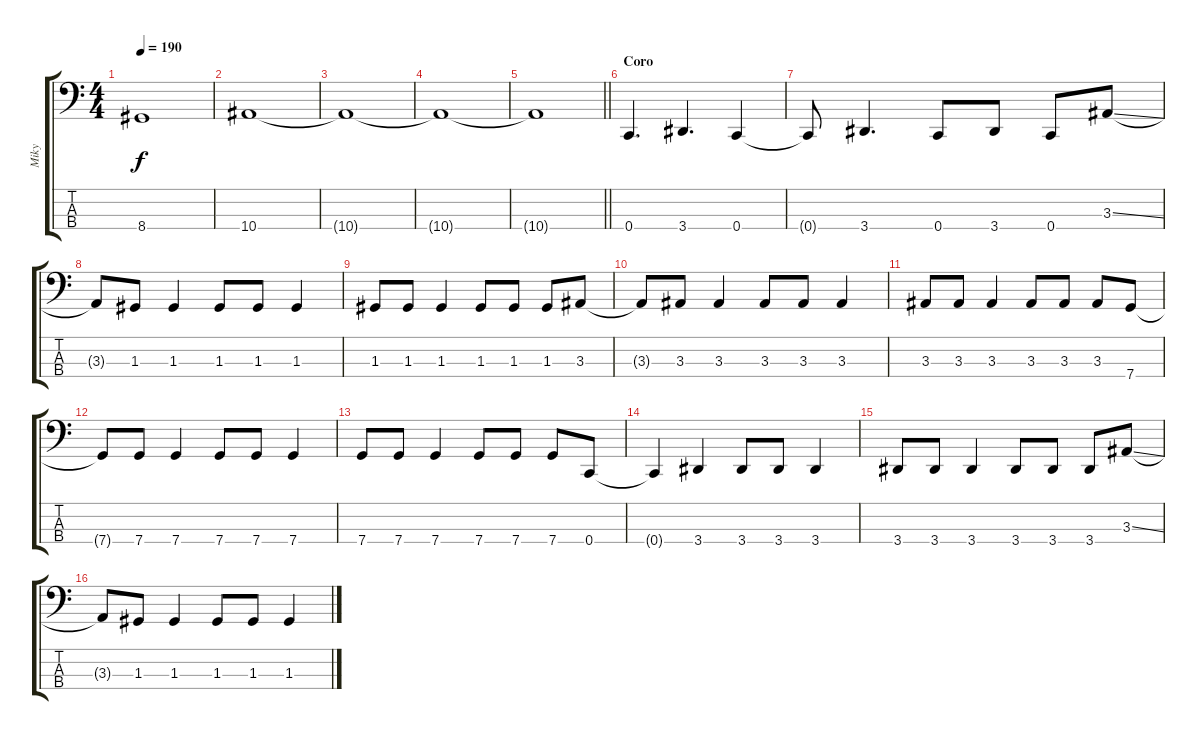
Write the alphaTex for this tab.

\track ("Miky" "Miky") {instrument electricbasspick}
\staff {score tabs}
\tuning (F2 C2 G1 C1) {hide}
\ts (4 4)
\tempo 190
\clef f4
\ks c
8.4{t}.1{dy f} |
10.4.1 |
10.4{t}.1 |
10.4{t}.1 |
\barLineRight lightlight
10.4{t}.1 |
\section ("" "Coro")
0.4.4{d} 3.4.4{d} 0.4.4 |
0.4{t}.8 3.4.4{d} 0.4.8 3.4.8 0.4.8 3.3{ss}.8 |
3.3{t}.8 1.3.8 1.3.4 1.3.8 1.3.8 1.3.4 |
1.3.8 1.3.8 1.3.4 1.3.8 1.3.8 1.3.8 3.3.8 |
3.3{t}.8 3.3.8 3.3.4 3.3.8 3.3.8 3.3.4 |
3.3.8 3.3.8 3.3.4 3.3.8 3.3.8 3.3.8 7.4.8 |
7.4{t}.8 7.4.8 7.4.4 7.4.8 7.4.8 7.4.4 |
7.4.8 7.4.8 7.4.4 7.4.8 7.4.8 7.4.8 0.4.8 |
0.4{t}.4 3.4.4 3.4.8 3.4.8 3.4.4 |
3.4.8 3.4.8 3.4.4 3.4.8 3.4.8 3.4.8 3.3{ss}.8 |
3.3{t}.8 1.3.8 1.3.4 1.3.8 1.3.8 1.3.4
